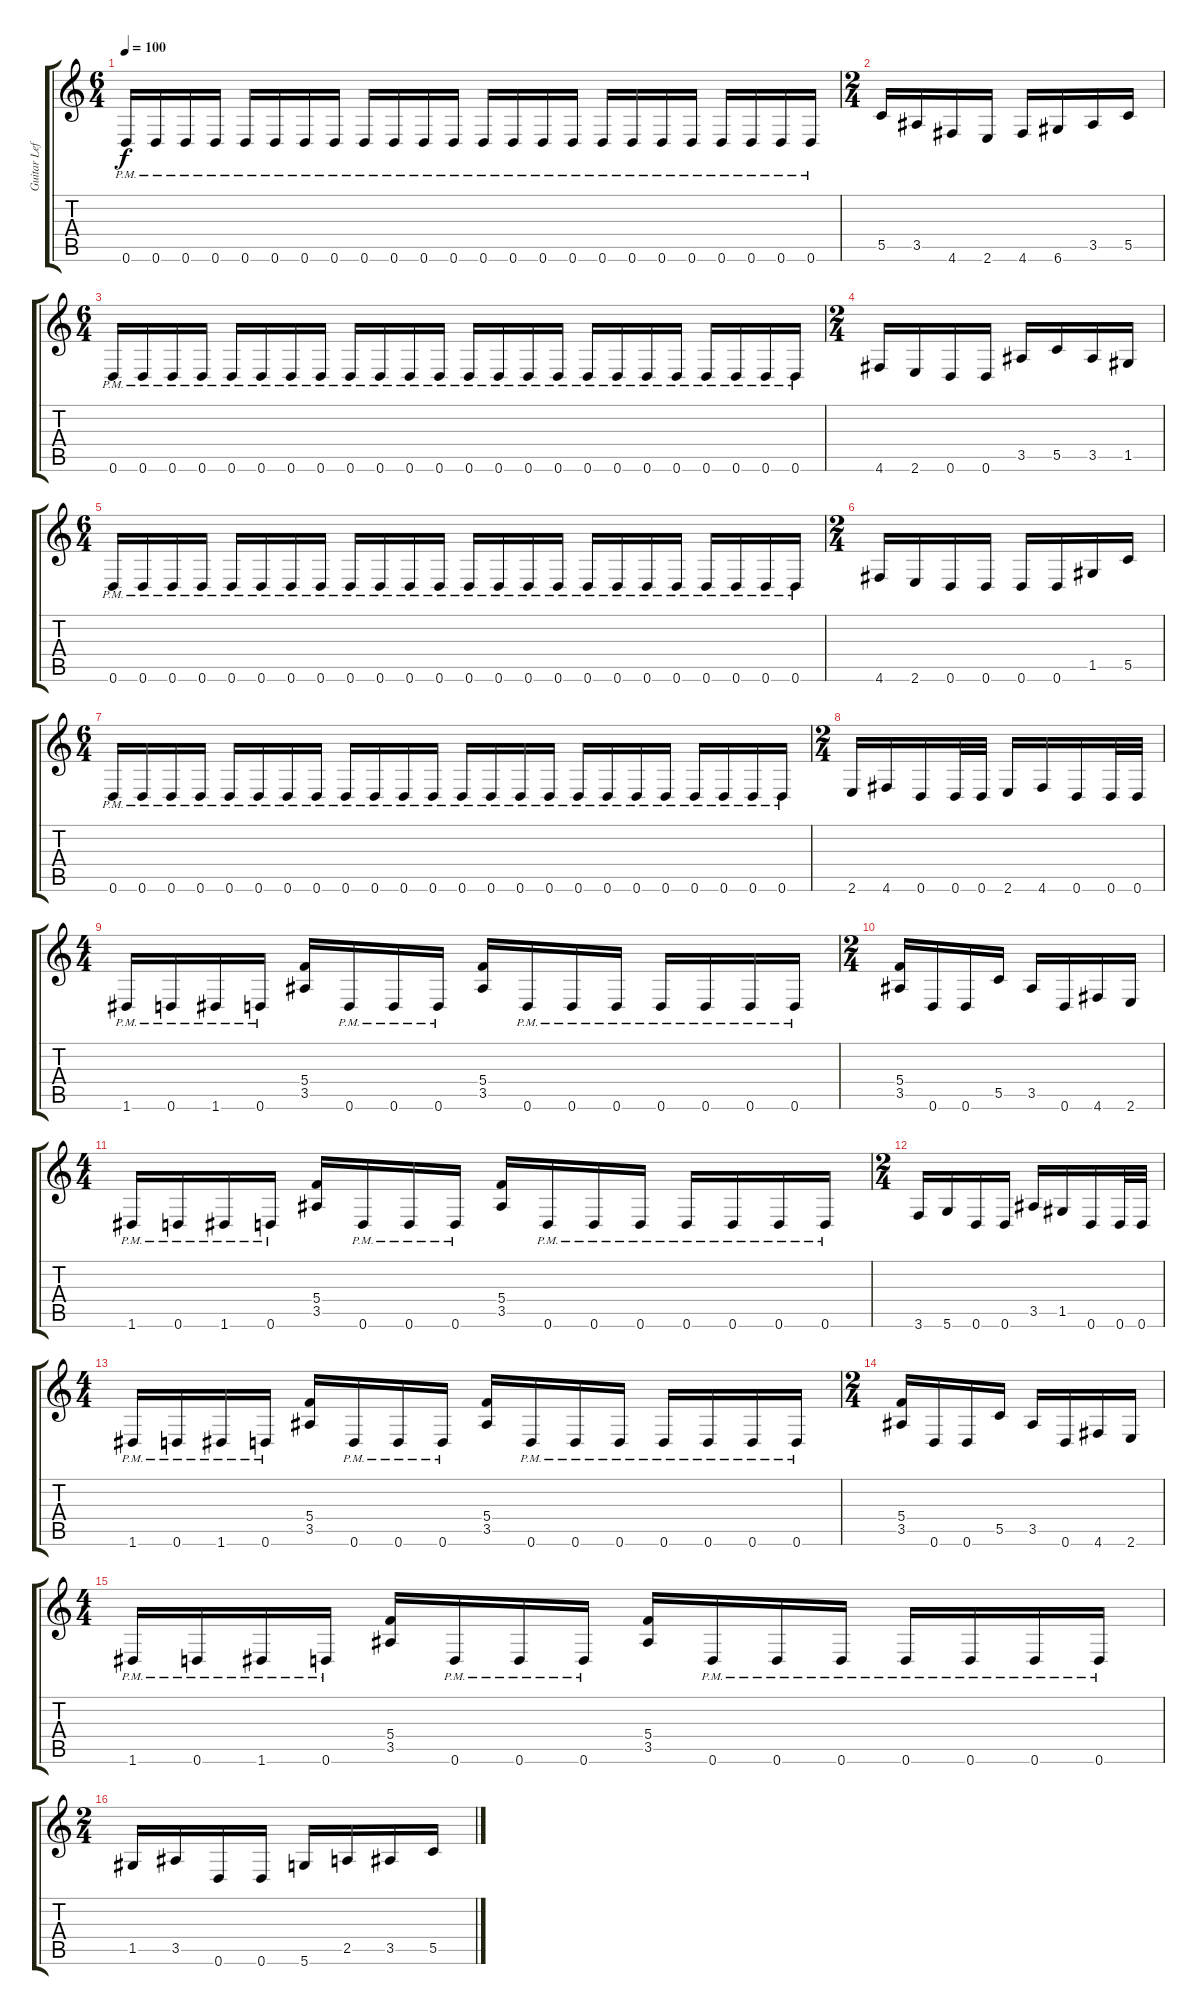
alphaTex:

\track ("Guitar Left" "Guitar Lef") {instrument distortionguitar}
\staff {score tabs}
\tuning (D4 A3 F3 C3 G2 D2) {hide}
\ts (6 4)
\tempo 100
\clef g2
\ks c
0.6{pm}.16{dy f} 0.6{pm}.16 0.6{pm}.16 0.6{pm}.16 0.6{pm}.16 0.6{pm}.16 0.6{pm}.16 0.6{pm}.16 0.6{pm}.16 0.6{pm}.16 0.6{pm}.16 0.6{pm}.16 0.6{pm}.16 0.6{pm}.16 0.6{pm}.16 0.6{pm}.16 0.6{pm}.16 0.6{pm}.16 0.6{pm}.16 0.6{pm}.16 0.6{pm}.16 0.6{pm}.16 0.6{pm}.16 0.6{pm}.16 |
\ts (2 4)
5.5.16 3.5.16 4.6.16 2.6.16 4.6.16 6.6.16 3.5.16 5.5.16 |
\ts (6 4)
0.6{pm}.16 0.6{pm}.16 0.6{pm}.16 0.6{pm}.16 0.6{pm}.16 0.6{pm}.16 0.6{pm}.16 0.6{pm}.16 0.6{pm}.16 0.6{pm}.16 0.6{pm}.16 0.6{pm}.16 0.6{pm}.16 0.6{pm}.16 0.6{pm}.16 0.6{pm}.16 0.6{pm}.16 0.6{pm}.16 0.6{pm}.16 0.6{pm}.16 0.6{pm}.16 0.6{pm}.16 0.6{pm}.16 0.6{pm}.16 |
\ts (2 4)
4.6.16 2.6.16 0.6.16 0.6.16 3.5.16 5.5.16 3.5.16 1.5.16 |
\ts (6 4)
0.6{pm}.16 0.6{pm}.16 0.6{pm}.16 0.6{pm}.16 0.6{pm}.16 0.6{pm}.16 0.6{pm}.16 0.6{pm}.16 0.6{pm}.16 0.6{pm}.16 0.6{pm}.16 0.6{pm}.16 0.6{pm}.16 0.6{pm}.16 0.6{pm}.16 0.6{pm}.16 0.6{pm}.16 0.6{pm}.16 0.6{pm}.16 0.6{pm}.16 0.6{pm}.16 0.6{pm}.16 0.6{pm}.16 0.6{pm}.16 |
\ts (2 4)
4.6.16 2.6.16 0.6.16 0.6.16 0.6.16 0.6.16 1.5.16 5.5.16 |
\ts (6 4)
0.6{pm}.16 0.6{pm}.16 0.6{pm}.16 0.6{pm}.16 0.6{pm}.16 0.6{pm}.16 0.6{pm}.16 0.6{pm}.16 0.6{pm}.16 0.6{pm}.16 0.6{pm}.16 0.6{pm}.16 0.6{pm}.16 0.6{pm}.16 0.6{pm}.16 0.6{pm}.16 0.6{pm}.16 0.6{pm}.16 0.6{pm}.16 0.6{pm}.16 0.6{pm}.16 0.6{pm}.16 0.6{pm}.16 0.6{pm}.16 |
\ts (2 4)
2.6.16 4.6.16 0.6.16 0.6.32 0.6.32 2.6.16 4.6.16 0.6.16 0.6.32 0.6.32 |
\ts (4 4)
1.6{pm}.16 0.6{pm}.16 1.6{pm}.16 0.6{pm}.16 (5.4 3.5).16 0.6{pm}.16 0.6{pm}.16 0.6{pm}.16 (5.4 3.5).16 0.6{pm}.16 0.6{pm}.16 0.6{pm}.16 0.6{pm}.16 0.6{pm}.16 0.6{pm}.16 0.6{pm}.16 |
\ts (2 4)
(5.4 3.5).16 0.6.16 0.6.16 5.5.16 3.5.16 0.6.16 4.6.16 2.6.16 |
\ts (4 4)
1.6{pm}.16 0.6{pm}.16 1.6{pm}.16 0.6{pm}.16 (5.4 3.5).16 0.6{pm}.16 0.6{pm}.16 0.6{pm}.16 (5.4 3.5).16 0.6{pm}.16 0.6{pm}.16 0.6{pm}.16 0.6{pm}.16 0.6{pm}.16 0.6{pm}.16 0.6{pm}.16 |
\ts (2 4)
3.6.16 5.6.16 0.6.16 0.6.16 3.5.16 1.5.16 0.6.16 0.6.32 0.6.32 |
\ts (4 4)
1.6{pm}.16 0.6{pm}.16 1.6{pm}.16 0.6{pm}.16 (5.4 3.5).16 0.6{pm}.16 0.6{pm}.16 0.6{pm}.16 (5.4 3.5).16 0.6{pm}.16 0.6{pm}.16 0.6{pm}.16 0.6{pm}.16 0.6{pm}.16 0.6{pm}.16 0.6{pm}.16 |
\ts (2 4)
(5.4 3.5).16 0.6.16 0.6.16 5.5.16 3.5.16 0.6.16 4.6.16 2.6.16 |
\ts (4 4)
1.6{pm}.16 0.6{pm}.16 1.6{pm}.16 0.6{pm}.16 (5.4 3.5).16 0.6{pm}.16 0.6{pm}.16 0.6{pm}.16 (5.4 3.5).16 0.6{pm}.16 0.6{pm}.16 0.6{pm}.16 0.6{pm}.16 0.6{pm}.16 0.6{pm}.16 0.6{pm}.16 |
\ts (2 4)
1.5.16 3.5.16 0.6.16 0.6.16 5.6.16 2.5.16 3.5.16 5.5.16
